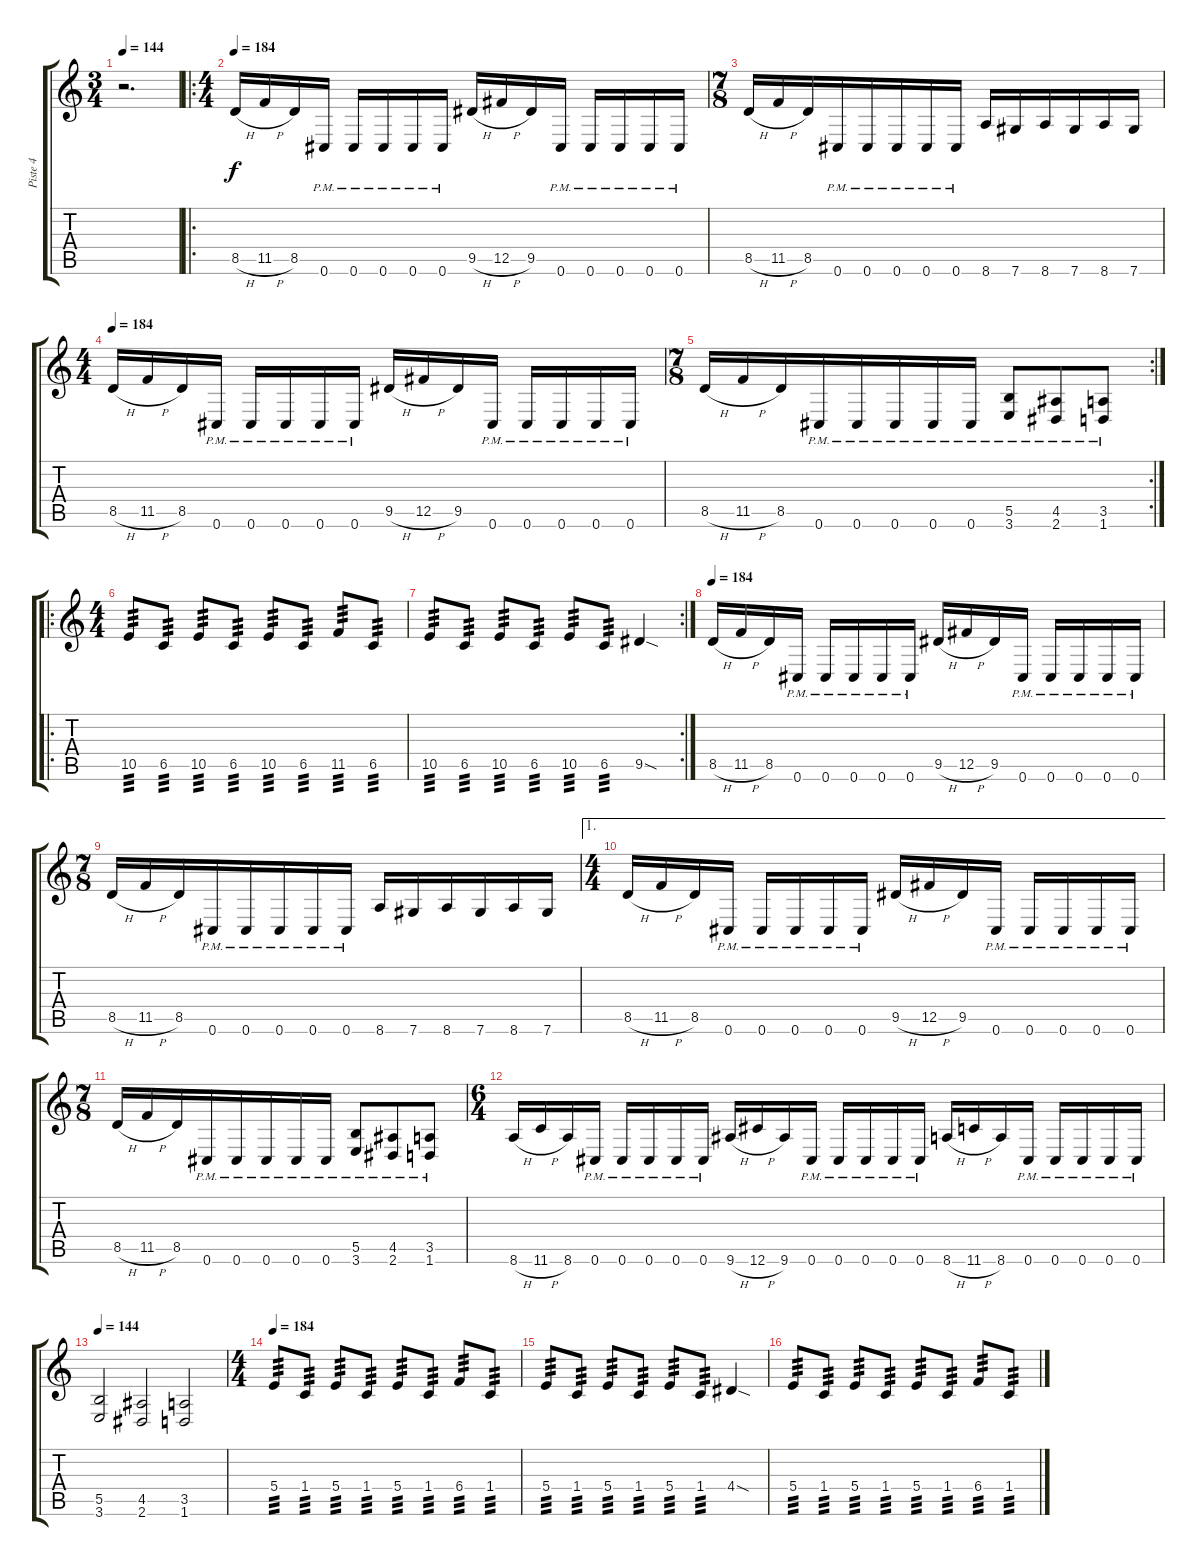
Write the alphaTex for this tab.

\track ("Piste 4" "Piste 4") {instrument distortionguitar}
\staff {score tabs}
\tuning (Db4 Ab3 E3 B2 Gb2 Db2) {hide}
\ts (3 4)
\tempo 144
\clef g2
\ks c
r.2{d dy f instrument distortionguitar} |
\ro
\ts (4 4)
\tempo 184
8.5{h}.16 11.5{h}.16 8.5.16 0.6{pm}.16 0.6{pm}.16 0.6{pm}.16 0.6{pm}.16 0.6{pm}.16 9.5{h}.16 12.5{h}.16 9.5.16 0.6{pm}.16 0.6{pm}.16 0.6{pm}.16 0.6{pm}.16 0.6{pm}.16 |
\ts (7 8)
8.5{h}.16 11.5{h}.16 8.5.16 0.6{pm}.16 0.6{pm}.16 0.6{pm}.16 0.6{pm}.16 0.6{pm}.16 8.6.16 7.6.16 8.6.16 7.6.16 8.6.16 7.6.16 |
\ts (4 4)
\tempo 184
8.5{h}.16 11.5{h}.16 8.5.16 0.6{pm}.16 0.6{pm}.16 0.6{pm}.16 0.6{pm}.16 0.6{pm}.16 9.5{h}.16 12.5{h}.16 9.5.16 0.6{pm}.16 0.6{pm}.16 0.6{pm}.16 0.6{pm}.16 0.6{pm}.16 |
\rc 2
\ts (7 8)
8.5{h}.16 11.5{h}.16 8.5.16 0.6{pm}.16 0.6{pm}.16 0.6{pm}.16 0.6{pm}.16 0.6{pm}.16 (5.5 3.6{pm}).8 (4.5 2.6{pm}).8 (3.5 1.6{pm}).8 |
\ro
\ts (4 4)
10.5.8{tp 3} 6.5.8{tp 3} 10.5.8{tp 3} 6.5.8{tp 3} 10.5.8{tp 3} 6.5.8{tp 3} 11.5.8{tp 3} 6.5.8{tp 3} |
\rc 2
10.5.8{tp 3} 6.5.8{tp 3} 10.5.8{tp 3} 6.5.8{tp 3} 10.5.8{tp 3} 6.5.8{tp 3} 9.5{sod}.4 |
\tempo 184
8.5{h}.16 11.5{h}.16 8.5.16 0.6{pm}.16 0.6{pm}.16 0.6{pm}.16 0.6{pm}.16 0.6{pm}.16 9.5{h}.16 12.5{h}.16 9.5.16 0.6{pm}.16 0.6{pm}.16 0.6{pm}.16 0.6{pm}.16 0.6{pm}.16 |
\ts (7 8)
8.5{h}.16 11.5{h}.16 8.5.16 0.6{pm}.16 0.6{pm}.16 0.6{pm}.16 0.6{pm}.16 0.6{pm}.16 8.6.16 7.6.16 8.6.16 7.6.16 8.6.16 7.6.16 |
\ae 1
\ts (4 4)
8.5{h}.16 11.5{h}.16 8.5.16 0.6{pm}.16 0.6{pm}.16 0.6{pm}.16 0.6{pm}.16 0.6{pm}.16 9.5{h}.16 12.5{h}.16 9.5.16 0.6{pm}.16 0.6{pm}.16 0.6{pm}.16 0.6{pm}.16 0.6{pm}.16 |
\ts (7 8)
8.5{h}.16 11.5{h}.16 8.5.16 0.6{pm}.16 0.6{pm}.16 0.6{pm}.16 0.6{pm}.16 0.6{pm}.16 (5.5 3.6{pm}).8 (4.5 2.6{pm}).8 (3.5 1.6{pm}).8 |
\ts (6 4)
8.6{h}.16 11.6{h}.16 8.6.16 0.6{pm}.16 0.6{pm}.16 0.6{pm}.16 0.6{pm}.16 0.6{pm}.16 9.6{h}.16 12.6{h}.16 9.6.16 0.6{pm}.16 0.6{pm}.16 0.6{pm}.16 0.6{pm}.16 0.6{pm}.16 8.6{h}.16 11.6{h}.16 8.6.16 0.6{pm}.16 0.6{pm}.16 0.6{pm}.16 0.6{pm}.16 0.6{pm}.16 |
\tempo 144
(5.5 3.6).2 (4.5 2.6).2 (3.5 1.6).2 |
\ts (4 4)
\tempo 184
5.4.8{tp 3} 1.4.8{tp 3} 5.4.8{tp 3} 1.4.8{tp 3} 5.4.8{tp 3} 1.4.8{tp 3} 6.4.8{tp 3} 1.4.8{tp 3} |
5.4.8{tp 3} 1.4.8{tp 3} 5.4.8{tp 3} 1.4.8{tp 3} 5.4.8{tp 3} 1.4.8{tp 3} 4.4{sod}.4 |
5.4.8{tp 3} 1.4.8{tp 3} 5.4.8{tp 3} 1.4.8{tp 3} 5.4.8{tp 3} 1.4.8{tp 3} 6.4.8{tp 3} 1.4.8{tp 3}
